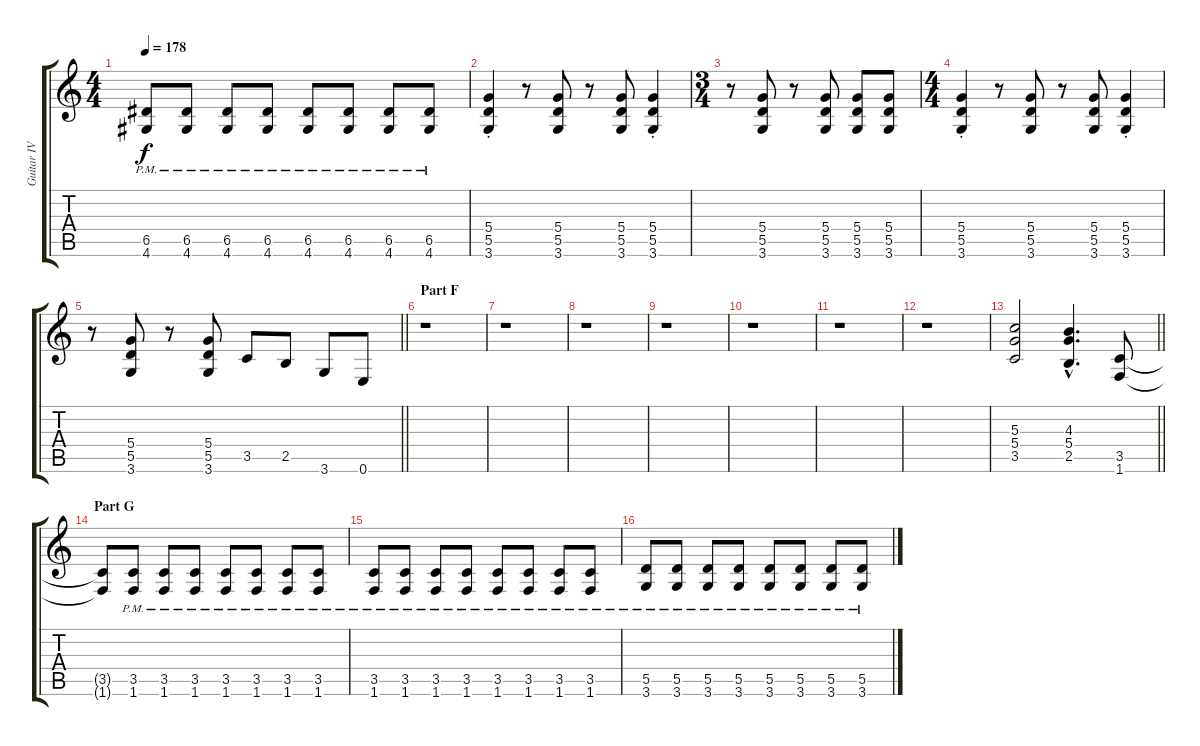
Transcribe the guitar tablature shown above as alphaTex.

\track ("Guitar IV (Kazuma)" "Guitar IV ") {instrument distortionguitar}
\staff {score tabs}
\tuning (E4 B3 G3 D3 A2 E2) {hide}
\ts (4 4)
\tempo 178
\clef g2
\ks c
(6.5{pm} 4.6{pm}).8{dy f} (6.5{pm} 4.6{pm}).8 (6.5{pm} 4.6{pm}).8 (6.5{pm} 4.6{pm}).8 (6.5{pm} 4.6{pm}).8 (6.5{pm} 4.6{pm}).8 (6.5{pm} 4.6{pm}).8 (6.5{pm} 4.6{pm}).8 |
(5.4{st} 5.5{st} 3.6{st}).4 r.8 (5.4 5.5 3.6).8 r.8 (5.4 5.5 3.6).8 (5.4{st} 5.5{st} 3.6{st}).4 |
\ts (3 4)
r.8 (5.4 5.5 3.6).8 r.8 (5.4 5.5 3.6).8 (5.4 5.5 3.6).8 (5.4 5.5 3.6).8 |
\ts (4 4)
(5.4{st} 5.5{st} 3.6{st}).4 r.8 (5.4 5.5 3.6).8 r.8 (5.4 5.5 3.6).8 (5.4{st} 5.5{st} 3.6{st}).4 |
\barLineRight lightlight
r.8 (5.4 5.5 3.6).8 r.8 (5.4 5.5 3.6).8 3.5.8 2.5.8 3.6.8 0.6.8 |
\section ("" "Part F")
r.1 |
r.1 |
r.1 |
r.1 |
r.1 |
r.1 |
r.1 |
\barLineRight lightlight
(5.3 5.4 3.5).2 (4.3{hac} 5.4{hac} 2.5{hac}).4{d} (3.5 1.6).8 |
\section ("" "Part G")
(3.5{t} 1.6{t}).8 (3.5{pm} 1.6{pm}).8 (3.5{pm} 1.6{pm}).8 (3.5{pm} 1.6{pm}).8 (3.5{pm} 1.6{pm}).8 (3.5{pm} 1.6{pm}).8 (3.5{pm} 1.6{pm}).8 (3.5{pm} 1.6{pm}).8 |
(3.5{pm} 1.6{pm}).8 (3.5{pm} 1.6{pm}).8 (3.5{pm} 1.6{pm}).8 (3.5{pm} 1.6{pm}).8 (3.5{pm} 1.6{pm}).8 (3.5{pm} 1.6{pm}).8 (3.5{pm} 1.6{pm}).8 (3.5{pm} 1.6{pm}).8 |
(5.5{pm} 3.6{pm}).8 (5.5{pm} 3.6{pm}).8 (5.5{pm} 3.6{pm}).8 (5.5{pm} 3.6{pm}).8 (5.5{pm} 3.6{pm}).8 (5.5{pm} 3.6{pm}).8 (5.5{pm} 3.6{pm}).8 (5.5{pm} 3.6{pm}).8
